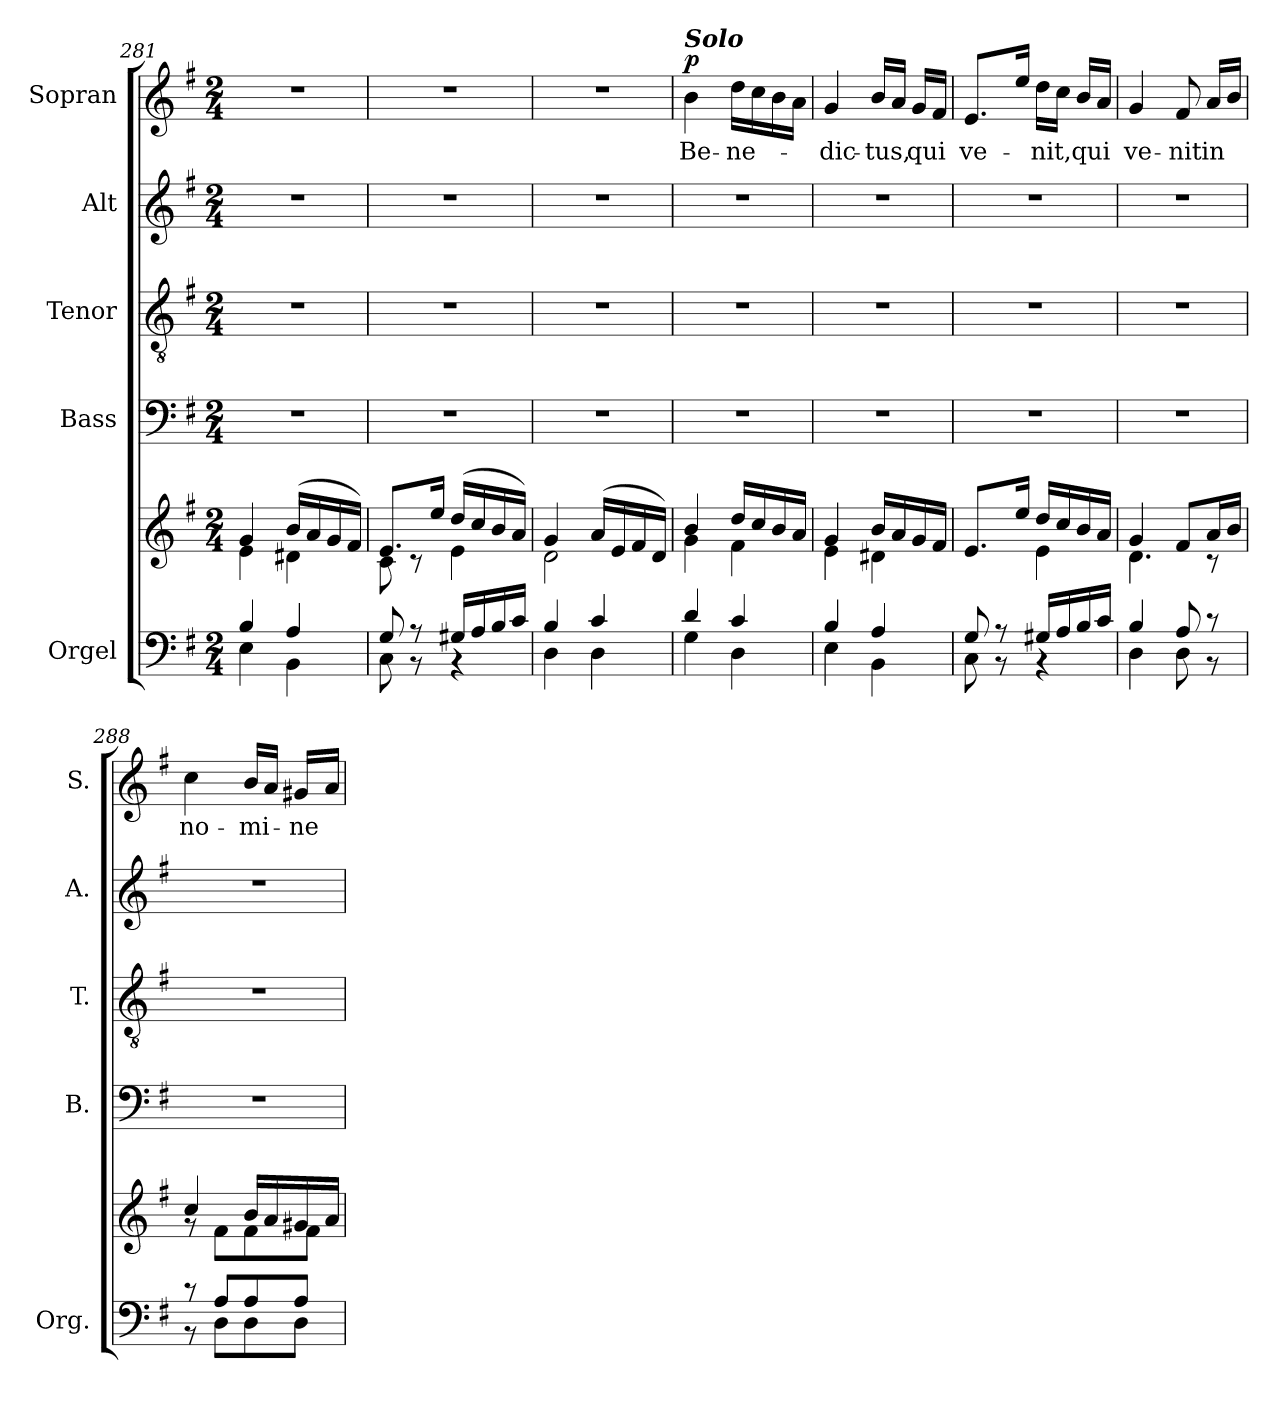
**kern	**kern	**kern	**kern	**kern	**kern	**text	**dynam
*part5	*part5	*part4	*part3	*part2	*part1	*part1	*part1
*staff6	*staff5	*staff4	*staff3	*staff2	*staff1	*staff1	*staff1
*I"Orgel	*	*I"Bass	*I"Tenor	*I"Alt	*I"Sopran	*	*
*I'Org.	*	*I'B.	*I'T.	*I'A.	*I'S.	*	*
*clefF4	*clefG2	*clefF4	*clefGv2	*clefG2	*clefG2	*	*
*k[f#]	*k[f#]	*k[f#]	*k[f#]	*k[f#]	*k[f#]	*	*
*G:	*G:	*G:	*G:	*G:	*G:	*	*
*M2/4	*M2/4	*M2/4	*M2/4	*M2/4	*M2/4	*	*
=281	=281	=281	=281	=281	=281	=281	=281
*^	*^	*	*	*	*	*	*
4B/	4E\	4g/	4e\	2r	2r	2r	2r	.	.
4A/	4BB\	(>16b/LL	4d#X\	.	.	.	.	.	.
.	.	16a/	.	.	.	.	.	.	.
.	.	16g/	.	.	.	.	.	.	.
.	.	16f#/JJ)	.	.	.	.	.	.	.
=282	=282	=282	=282	=282	=282	=282	=282	=282	=282
8G/	8C\	8.e/L	8c\	2r	2r	2r	2r	.	.
8r	8r	.	8rc	.	.	.	.	.	.
.	.	16ee/Jk	.	.	.	.	.	.	.
16G#X/LL	4rBB	(>16dd/LL	4e\	.	.	.	.	.	.
16A/	.	16cc/	.	.	.	.	.	.	.
16B/	.	16b/	.	.	.	.	.	.	.
16c/JJ	.	16a/JJ)	.	.	.	.	.	.	.
=283	=283	=283	=283	=283	=283	=283	=283	=283	=283
4B/	4D\	4g/	2d\	2r	2r	2r	2r	.	.
4c/	4D\	(>16a/LL	.	.	.	.	.	.	.
.	.	16e/	.	.	.	.	.	.	.
.	.	16f#/	.	.	.	.	.	.	.
.	.	16d/JJ)	.	.	.	.	.	.	.
=284	=284	=284	=284	=284	=284	=284	=284	=284	=284
!	!	!	!	!	!	!	!LO:TX:a:Bi:t=Solo	!	!
!	!	!	!	!	!	!	!	!LO:LY:b	!LO:DY:a
4d/	4G\	4b/	4g\	2r	2r	2r	4b\	Be-	p
!	!	!	!	!	!	!	!	!LO:LY:b	!
4c/	4D\	16dd/LL	4f#\	.	.	.	16dd\LL	-ne-	.
.	.	16cc/	.	.	.	.	16cc\	.	.
.	.	16b/	.	.	.	.	16b\	.	.
.	.	16a/JJ	.	.	.	.	16a\JJ	.	.
=285	=285	=285	=285	=285	=285	=285	=285	=285	=285
!	!	!	!	!	!	!	!	!LO:LY:b	!
4B/	4E\	4g/	4e\	2r	2r	2r	4g/	-dic-	.
!	!	!	!	!	!	!	!	!LO:LY:b	!
4A/	4BB\	16b/LL	4d#X\	.	.	.	16b/LL	-tus,	.
.	.	16a/	.	.	.	.	16a/JJ	.	.
!	!	!	!	!	!	!	!	!LO:LY:b	!
.	.	16g/	.	.	.	.	16g/LL	qui	.
.	.	16f#/JJ	.	.	.	.	16f#/JJ	.	.
!!LO:LB:g=z
=286	=286	=286	=286	=286	=286	=286	=286	=286	=286
!	!	!	!	!	!	!	!	!LO:LY:b	!
8G/	8C\	8.e/L	4ryy	2r	2r	2r	8.e/L	ve-	.
8r	8r	.	.	.	.	.	.	.	.
.	.	16ee/Jk	.	.	.	.	16ee/Jk	.	.
!	!	!	!	!	!	!	!	!LO:LY:b	!
16G#X/LL	4rBB	16dd/LL	4e\	.	.	.	16dd\LL	-nit,	.
16A/	.	16cc/	.	.	.	.	16cc\JJ	.	.
!	!	!	!	!	!	!	!	!LO:LY:b	!
16B/	.	16b/	.	.	.	.	16b/LL	qui	.
16c/JJ	.	16a/JJ	.	.	.	.	16a/JJ	.	.
=287	=287	=287	=287	=287	=287	=287	=287	=287	=287
!	!	!	!	!	!	!	!	!LO:LY:b	!
4B/	4D\	4g/	4.d\	2r	2r	2r	4g/	ve-	.
!	!	!	!	!	!	!	!	!LO:LY:b	!
8A/	8D\	8f#/L	.	.	.	.	8f#/	-nit	.
!	!	!	!	!	!	!	!	!LO:LY:b	!
8r	8r	16a/L	8rc	.	.	.	16a/LL	in	.
.	.	16b/JJ	.	.	.	.	16b/JJ	.	.
=288	=288	=288	=288	=288	=288	=288	=288	=288	=288
!	!	!	!	!	!	!	!	!LO:LY:b	!
8r	8r	4cc/	8rf	2r	2r	2r	4cc\	no-	.
8A/L	8D\L	.	8f#\L	.	.	.	.	.	.
!	!	!	!	!	!	!	!	!LO:LY:b	!
8A/	8D\	16b/LL	8f#\	.	.	.	16b/LL	-mi-	.
.	.	16a/	.	.	.	.	16a/JJ	.	.
!	!	!	!	!	!	!	!	!LO:LY:b	!
8A/J	8D\J	16g#X/	8f#\J	.	.	.	16g#X/LL	-ne	.
.	.	16a/JJ	.	.	.	.	16a/JJ	.	.
*v	*v	*	*	*	*	*	*	*	*
*	*v	*v	*	*	*	*	*	*
=	=	=	=	=	=	=	=
*-	*-	*-	*-	*-	*-	*-	*-
